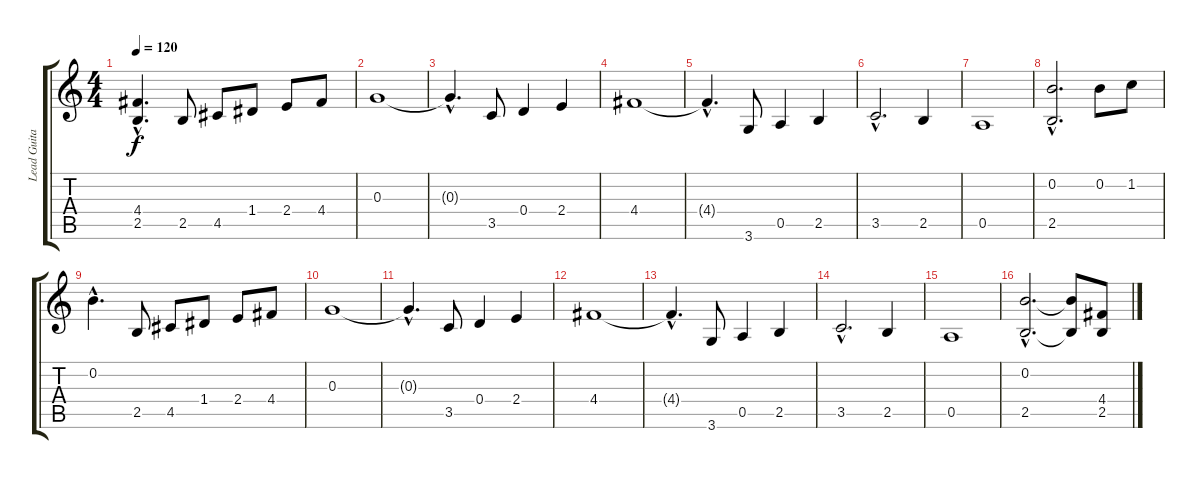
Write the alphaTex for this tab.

\track ("Lead Guitar" "Lead Guita") {instrument distortionguitar}
\staff {score tabs}
\tuning (E4 B3 G3 D3 A2 E2) {hide}
\ts (4 4)
\tempo 120
\clef g2
\ks c
(4.4{hac t} 2.5{hac t}).4{d dy f instrument distortionguitar} 2.5.8 4.5.8 1.4.8 2.4.8 4.4.8 |
0.3.1 |
0.3{hac t}.4{d} 3.5.8 0.4.4 2.4.4 |
4.4.1 |
4.4{hac t}.4{d} 3.6.8 0.5.4 2.5.4 |
3.5{hac}.2{d} 2.5.4 |
0.5.1 |
(0.2{hac} 2.5{hac}).2{d} 0.2.8 1.2.8 |
0.2{hac}.4{d} 2.5.8 4.5.8 1.4.8 2.4.8 4.4.8 |
0.3.1 |
0.3{hac t}.4{d} 3.5.8 0.4.4 2.4.4 |
4.4.1 |
4.4{hac t}.4{d} 3.6.8 0.5.4 2.5.4 |
3.5{hac}.2{d} 2.5.4 |
0.5.1 |
(0.2{hac} 2.5{hac}).2{d} (0.2{t} 2.5{t}).8 (4.4 2.5).8
